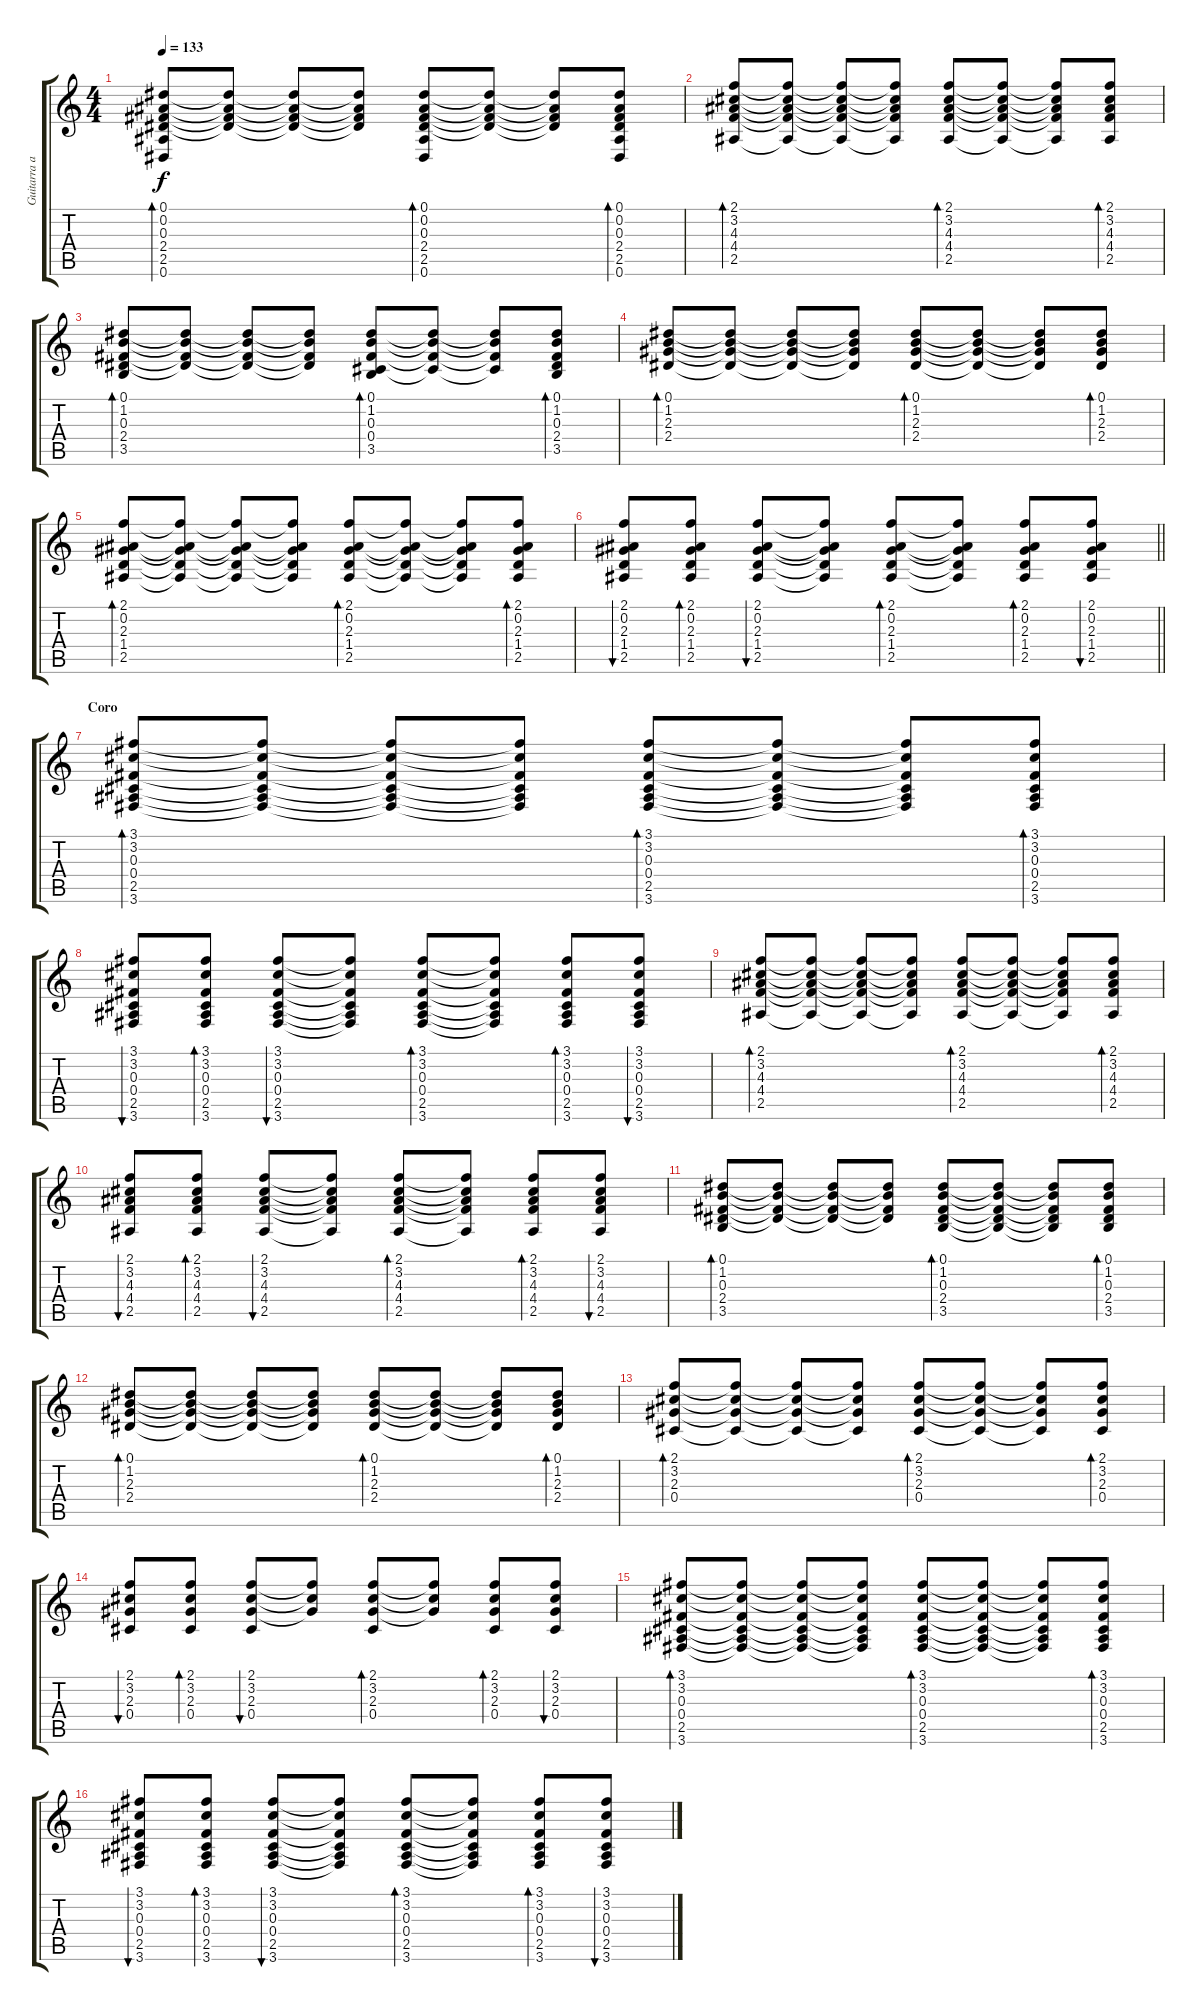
\track ("Guitarra acustica" "Guitarra a") {instrument acousticguitarsteel}
\staff {score tabs}
\tuning (Eb4 Bb3 Gb3 Db3 Ab2 Eb2) {hide}
\ts (4 4)
\tempo 133
\clef g2
\ks c
(0.1 0.2 0.3 2.4 2.5 0.6).8{bd 60 dy f} (0.1{t} 0.2{t} 0.3{t} 2.4{t}).8 (0.1{t} 0.2{t} 0.3{t} 2.4{t}).8 (0.1{t} 0.2{t} 0.3{t} 2.4{t}).8 (0.1 0.2 0.3 2.4 2.5 0.6).8{bd 60} (0.1{t} 0.2{t} 0.3{t} 2.4{t}).8 (0.1{t} 0.2{t} 0.3{t} 2.4{t}).8 (0.1 0.2 0.3 2.4 2.5 0.6).8{bd 60} |
(2.1 3.2 4.3 4.4 2.5).8{bd 60} (2.1{t} 3.2{t} 4.3{t} 4.4{t} 2.5{t}).8 (2.1{t} 3.2{t} 4.3{t} 4.4{t} 2.5{t}).8 (2.1{t} 3.2{t} 4.3{t} 4.4{t} 2.5{t}).8 (2.1 3.2 4.3 4.4 2.5).8{bd 60} (2.1{t} 3.2{t} 4.3{t} 4.4{t} 2.5{t}).8 (2.1{t} 3.2{t} 4.3{t} 4.4{t} 2.5{t}).8 (2.1 3.2 4.3 4.4 2.5).8{bd 60} |
(0.1 1.2 0.3 2.4 3.5).8{bd 60} (0.1{t} 1.2{t} 0.3{t} 2.4{t}).8 (0.1{t} 1.2{t} 0.3{t} 2.4{t}).8 (0.1{t} 1.2{t} 0.3{t} 2.4{t}).8 (0.1 1.2 0.3 0.4 3.5).8{bd 60} (0.1{t} 1.2{t} 0.3{t} 0.4{t}).8 (0.1{t} 1.2{t} 0.3{t} 0.4{t}).8 (0.1 1.2 0.3 2.4 3.5).8{bd 60} |
(0.1 1.2 2.3 2.4).8{bd 60} (0.1{t} 1.2{t} 2.3{t} 2.4{t}).8 (0.1{t} 1.2{t} 2.3{t} 2.4{t}).8 (0.1{t} 1.2{t} 2.3{t} 2.4{t}).8 (0.1 1.2 2.3 2.4).8{bd 60} (0.1{t} 1.2{t} 2.3{t} 2.4{t}).8 (0.1{t} 1.2{t} 2.3{t} 2.4{t}).8 (0.1 1.2 2.3 2.4).8{bd 60} |
(2.1 0.2 2.3 1.4 2.5).8{bd 60} (2.1{t} 0.2{t} 2.3{t} 1.4{t} 2.5{t}).8 (2.1{t} 0.2{t} 2.3{t} 1.4{t} 2.5{t}).8 (2.1{t} 0.2{t} 2.3{t} 1.4{t} 2.5{t}).8 (2.1 0.2 2.3 1.4 2.5).8{bd 60} (2.1{t} 0.2{t} 2.3{t} 1.4{t} 2.5{t}).8 (2.1{t} 0.2{t} 2.3{t} 1.4{t} 2.5{t}).8 (2.1 0.2 2.3 1.4 2.5).8{bd 60} |
\barLineRight lightlight
(2.1 0.2 2.3 1.4 2.5).8{bu 60} (2.1 0.2 2.3 1.4 2.5).8{bd 60} (2.1 0.2 2.3 1.4 2.5).8{bu 60} (2.1{t} 0.2{t} 2.3{t} 1.4{t} 2.5{t}).8 (2.1 0.2 2.3 1.4 2.5).8{bd 60} (2.1{t} 0.2{t} 2.3{t} 1.4{t} 2.5{t}).8 (2.1 0.2 2.3 1.4 2.5).8{bd 60} (2.1 0.2 2.3 1.4 2.5).8{bu 60} |
\section ("" "Coro")
(3.1 3.2 0.3 0.4 2.5 3.6).8{bd 60} (3.1{t} 3.2{t} 0.3{t} 0.4{t} 2.5{t} 3.6{t}).8 (3.1{t} 3.2{t} 0.3{t} 0.4{t} 2.5{t} 3.6{t}).8 (3.1{t} 3.2{t} 0.3{t} 0.4{t} 2.5{t} 3.6{t}).8 (3.1 3.2 0.3 0.4 2.5 3.6).8{bd 60} (3.1{t} 3.2{t} 0.3{t} 0.4{t} 2.5{t} 3.6{t}).8 (3.1{t} 3.2{t} 0.3{t} 0.4{t} 2.5{t} 3.6{t}).8 (3.1 3.2 0.3 0.4 2.5 3.6).8{bd 60} |
(3.1 3.2 0.3 0.4 2.5 3.6).8{bu 60} (3.1 3.2 0.3 0.4 2.5 3.6).8{bd 60} (3.1 3.2 0.3 0.4 2.5 3.6).8{bu 60} (3.1{t} 3.2{t} 0.3{t} 0.4{t} 2.5{t} 3.6{t}).8 (3.1 3.2 0.3 0.4 2.5 3.6).8{bd 60} (3.1{t} 3.2{t} 0.3{t} 0.4{t} 2.5{t} 3.6{t}).8 (3.1 3.2 0.3 0.4 2.5 3.6).8{bd 60} (3.1 3.2 0.3 0.4 2.5 3.6).8{bu 60} |
(2.1 3.2 4.3 4.4 2.5).8{bd 60} (2.1{t} 3.2{t} 4.3{t} 4.4{t} 2.5{t}).8 (2.1{t} 3.2{t} 4.3{t} 4.4{t} 2.5{t}).8 (2.1{t} 3.2{t} 4.3{t} 4.4{t} 2.5{t}).8 (2.1 3.2 4.3 4.4 2.5).8{bd 60} (2.1{t} 3.2{t} 4.3{t} 4.4{t} 2.5{t}).8 (2.1{t} 3.2{t} 4.3{t} 4.4{t} 2.5{t}).8 (2.1 3.2 4.3 4.4 2.5).8{bd 60} |
(2.1 3.2 4.3 4.4 2.5).8{bu 60} (2.1 3.2 4.3 4.4 2.5).8{bd 60} (2.1 3.2 4.3 4.4 2.5).8{bu 60} (2.1{t} 3.2{t} 4.3{t} 4.4{t} 2.5{t}).8 (2.1 3.2 4.3 4.4 2.5).8{bd 60} (2.1{t} 3.2{t} 4.3{t} 4.4{t} 2.5{t}).8 (2.1 3.2 4.3 4.4 2.5).8{bd 60} (2.1 3.2 4.3 4.4 2.5).8{bu 60} |
(0.1 1.2 0.3 2.4 3.5).8{bd 60} (0.1{t} 1.2{t} 0.3{t} 2.4{t}).8 (0.1{t} 1.2{t} 0.3{t} 2.4{t}).8 (0.1{t} 1.2{t} 0.3{t} 2.4{t}).8 (0.1 1.2 0.3 2.4 3.5).8{bd 60} (0.1{t} 1.2{t} 0.3{t} 2.4{t} 3.5{t}).8 (0.1{t} 1.2{t} 0.3{t} 2.4{t} 3.5{t}).8 (0.1 1.2 0.3 2.4 3.5).8{bd 60} |
(0.1 1.2 2.3 2.4).8{bd 60} (0.1{t} 1.2{t} 2.3{t} 2.4{t}).8 (0.1{t} 1.2{t} 2.3{t} 2.4{t}).8 (0.1{t} 1.2{t} 2.3{t} 2.4{t}).8 (0.1 1.2 2.3 2.4).8{bd 60} (0.1{t} 1.2{t} 2.3{t} 2.4{t}).8 (0.1{t} 1.2{t} 2.3{t} 2.4{t}).8 (0.1 1.2 2.3 2.4).8{bd 60} |
(2.1 3.2 2.3 0.4).8{bd 60} (2.1{t} 3.2{t} 2.3{t} 0.4{t}).8 (2.1{t} 3.2{t} 2.3{t} 0.4{t}).8 (2.1{t} 3.2{t} 2.3{t} 0.4{t}).8 (2.1 3.2 2.3 0.4).8{bd 60} (2.1{t} 3.2{t} 2.3{t} 0.4{t}).8 (2.1{t} 3.2{t} 2.3{t} 0.4{t}).8 (2.1 3.2 2.3 0.4).8{bd 60} |
(2.1 3.2 2.3 0.4).8{bu 60} (2.1 3.2 2.3 0.4).8{bd 60} (2.1 3.2 2.3 0.4).8{bu 60} (2.1{t} 3.2{t} 2.3{t}).8 (2.1 3.2 2.3 0.4).8{bd 60} (2.1{t} 3.2{t} 2.3{t}).8 (2.1 3.2 2.3 0.4).8{bd 60} (2.1 3.2 2.3 0.4).8{bu 60} |
(3.1 3.2 0.3 0.4 2.5 3.6).8{bd 60} (3.1{t} 3.2{t} 0.3{t} 0.4{t} 2.5{t} 3.6{t}).8 (3.1{t} 3.2{t} 0.3{t} 0.4{t} 2.5{t} 3.6{t}).8 (3.1{t} 3.2{t} 0.3{t} 0.4{t} 2.5{t} 3.6{t}).8 (3.1 3.2 0.3 0.4 2.5 3.6).8{bd 60} (3.1{t} 3.2{t} 0.3{t} 0.4{t} 2.5{t} 3.6{t}).8 (3.1{t} 3.2{t} 0.3{t} 0.4{t} 2.5{t} 3.6{t}).8 (3.1 3.2 0.3 0.4 2.5 3.6).8{bd 60} |
(3.1 3.2 0.3 0.4 2.5 3.6).8{bu 60} (3.1 3.2 0.3 0.4 2.5 3.6).8{bd 60} (3.1 3.2 0.3 0.4 2.5 3.6).8{bu 60} (3.1{t} 3.2{t} 0.3{t} 0.4{t} 2.5{t} 3.6{t}).8 (3.1 3.2 0.3 0.4 2.5 3.6).8{bd 60} (3.1{t} 3.2{t} 0.3{t} 0.4{t} 2.5{t} 3.6{t}).8 (3.1 3.2 0.3 0.4 2.5 3.6).8{bd 60} (3.1 3.2 0.3 0.4 2.5 3.6).8{bu 60}
